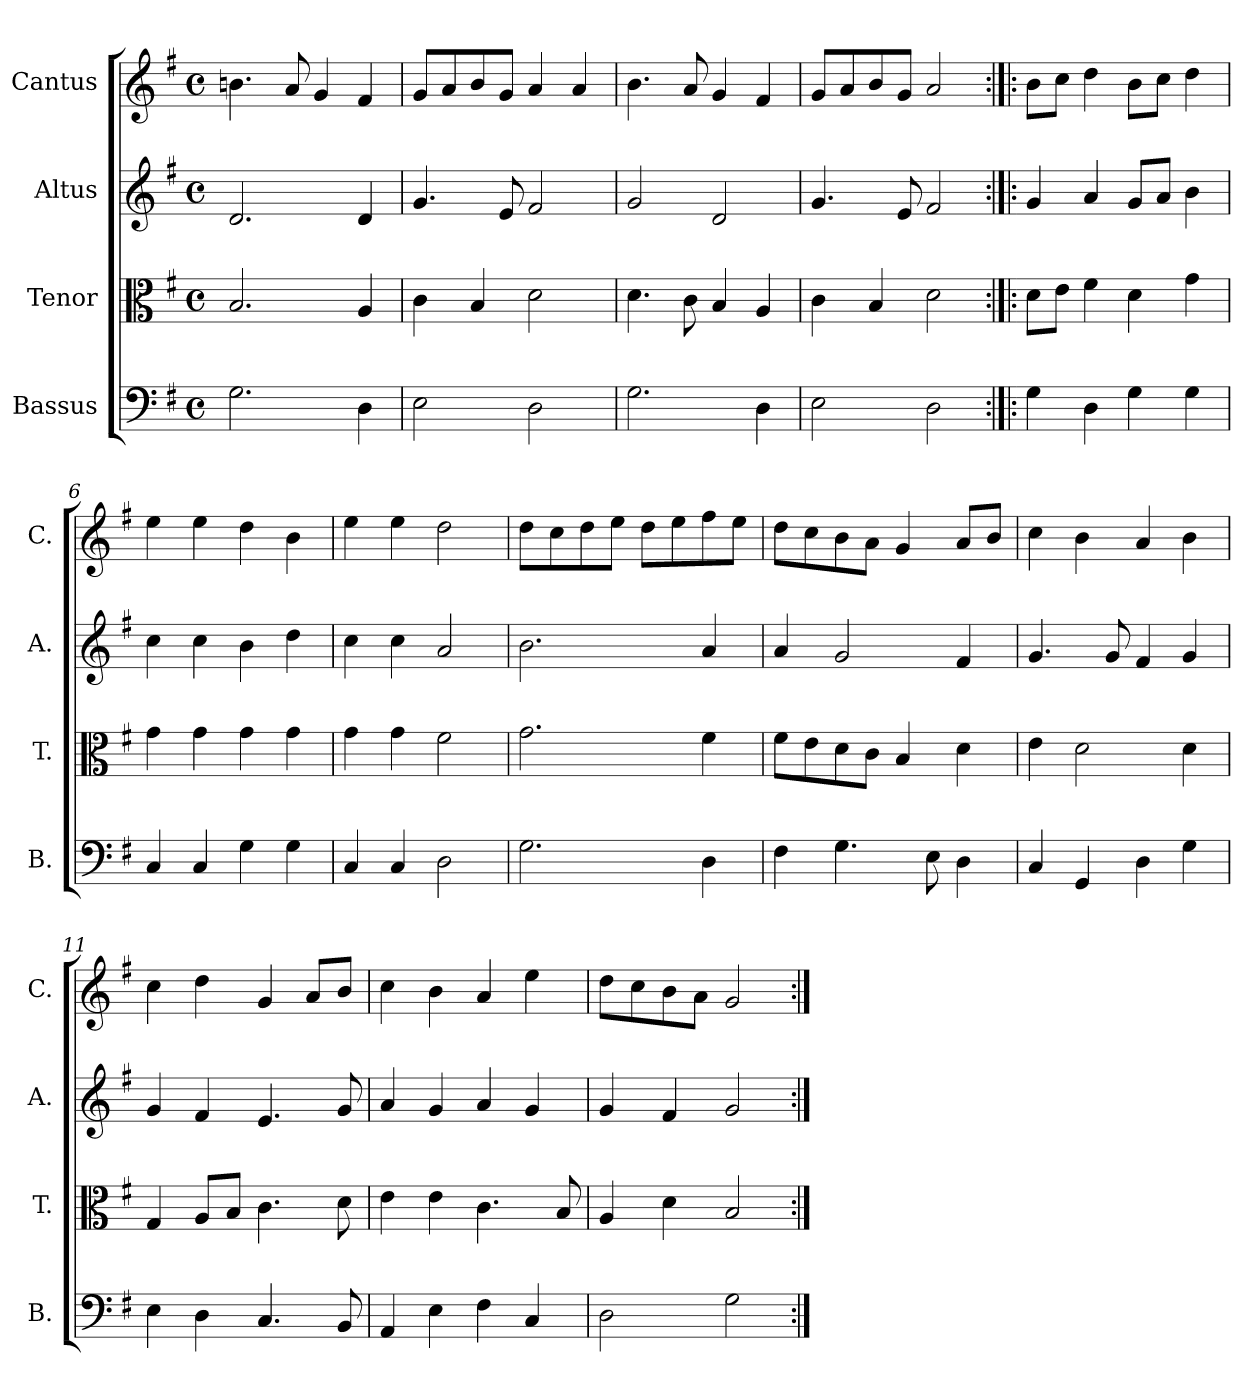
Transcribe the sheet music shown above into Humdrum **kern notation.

**kern	**kern	**kern	**kern
*part4	*part3	*part2	*part1
*staff4	*staff3	*staff2	*staff1
*I"Bassus	*I"Tenor	*I"Altus	*I"Cantus
*I'B.	*I'T.	*I'A.	*I'C.
*clefF4	*clefC3	*clefG2	*clefG2
*k[f#]	*k[f#]	*k[f#]	*k[f#]
*G:	*G:	*G:	*G:
*M4/4	*M4/4	*M4/4	*M4/4
*met(c)	*met(c)	*met(c)	*met(c)
=1	=1	=1	=1
2.G\	2.B/	2.d/	4.bn\
.	.	.	8a/
.	.	.	4g/
4D\	4A/	4d/	4f#/
=2	=2	=2	=2
2E\	4c\	4.g/	8g/L
.	.	.	8a/
.	4B/	.	8b/
.	.	8e/	8g/J
2D\	2d\	2f#/	4a/
.	.	.	4a/
=3	=3	=3	=3
2.G\	4.d\	2g/	4.b\
.	8c\	.	8a/
.	4B/	2d/	4g/
4D\	4A/	.	4f#/
=4	=4	=4	=4
2E\	4c\	4.g/	8g/L
.	.	.	8a/
.	4B/	.	8b/
.	.	8e/	8g/J
2D\	2d\	2f#/	2a/
=5:|!|:	=5:|!|:	=5:|!|:	=5:|!|:
4G\	8d\L	4g/	8b\L
.	8e\J	.	8cc\J
4D\	4f#\	4a/	4dd\
4G\	4d\	8g/L	8b\L
.	.	8a/J	8cc\J
4G\	4g\	4b\	4dd\
=6	=6	=6	=6
4C/	4g\	4cc\	4ee\
4C/	4g\	4cc\	4ee\
4G\	4g\	4b\	4dd\
4G\	4g\	4dd\	4b\
=7	=7	=7	=7
4C/	4g\	4cc\	4ee\
4C/	4g\	4cc\	4ee\
2D\	2f#\	2a/	2dd\
!!LO:LB:g=z
=8	=8	=8	=8
2.G\	2.g\	2.b\	8dd\L
.	.	.	8cc\
.	.	.	8dd\
.	.	.	8ee\J
.	.	.	8dd\L
.	.	.	8ee\
4D\	4f#\	4a/	8ff#\
.	.	.	8ee\J
=9	=9	=9	=9
4F#\	8f#\L	4a/	8dd\L
.	8e\	.	8cc\
4.G\	8d\	2g/	8b\
.	8c\J	.	8a\J
.	4B/	.	4g/
8E\	.	.	.
4D\	4d\	4f#/	8a/L
.	.	.	8b/J
=10	=10	=10	=10
4C/	4e\	4.g/	4cc\
4GG/	2d\	.	4b\
.	.	8g/	.
4D\	.	4f#/	4a/
4G\	4d\	4g/	4b\
=11	=11	=11	=11
4E\	4G/	4g/	4cc\
4D\	8A/L	4f#/	4dd\
.	8B/J	.	.
4.C/	4.c\	4.e/	4g/
.	.	.	8a/L
8BB/	8d\	8g/	8b/J
=12	=12	=12	=12
4AA/	4e\	4a/	4cc\
4E\	4e\	4g/	4b\
4F#\	4.c\	4a/	4a/
4C/	.	4g/	4ee\
.	8B/	.	.
=13	=13	=13	=13
2D\	4A/	4g/	8dd\L
.	.	.	8cc\
.	4d\	4f#/	8b\
.	.	.	8a\J
2G\	2B/	2g/	2g/
=:|!	=:|!	=:|!	=:|!
*-	*-	*-	*-
